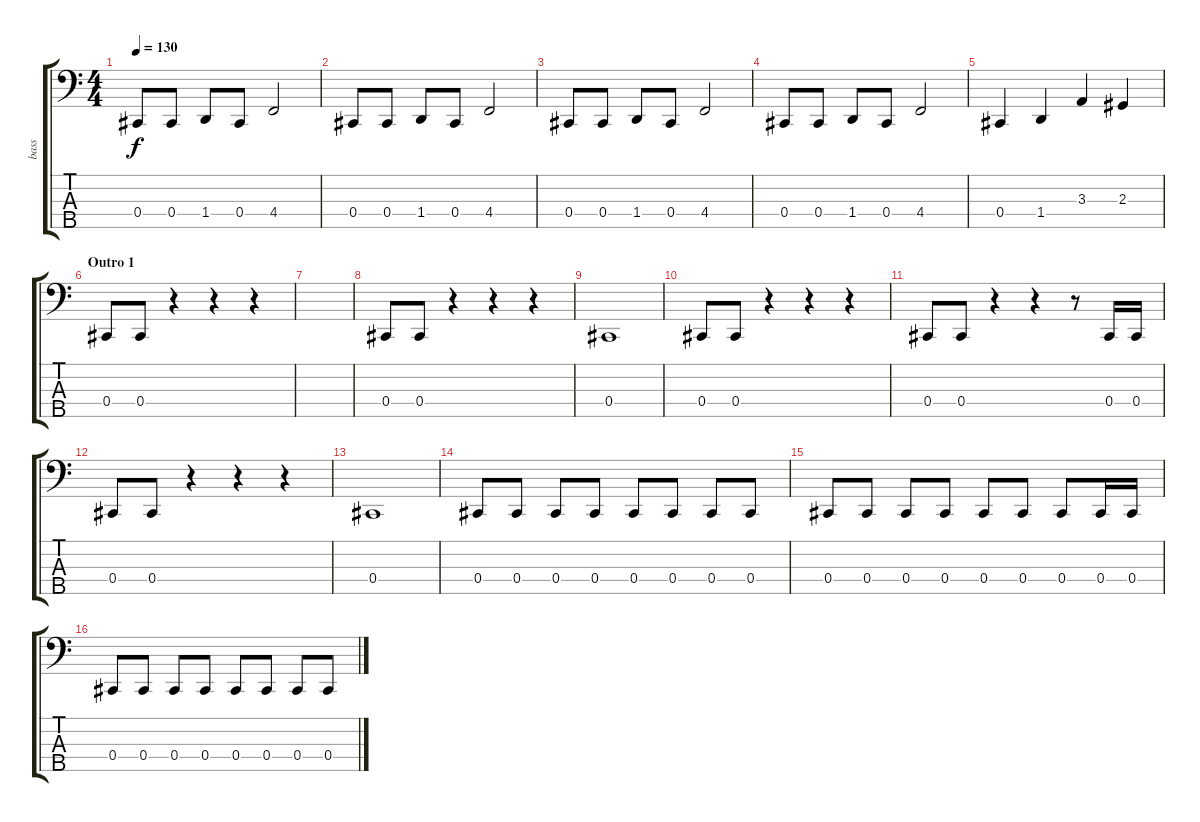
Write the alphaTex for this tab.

\track ("bass" "bass") {instrument electricbasspick}
\staff {score tabs}
\tuning (E2 B1 Gb1 Db1 Ab0) {hide}
\ts (4 4)
\tempo 130
\clef f4
\ks c
0.4.8{dy f} 0.4.8 1.4.8 0.4.8 4.4.2 |
0.4.8 0.4.8 1.4.8 0.4.8 4.4.2 |
0.4.8 0.4.8 1.4.8 0.4.8 4.4.2 |
0.4.8 0.4.8 1.4.8 0.4.8 4.4.2 |
0.4.4 1.4.4 3.3.4 2.3.4 |
\section ("" "Outro 1")
0.4.8 0.4.8 r.4 r.4 r.4 |
|
0.4.8 0.4.8 r.4 r.4 r.4 |
0.4.1 |
0.4.8 0.4.8 r.4 r.4 r.4 |
0.4.8 0.4.8 r.4 r.4 r.8 0.4.16 0.4.16 |
0.4.8 0.4.8 r.4 r.4 r.4 |
0.4.1 |
0.4.8 0.4.8 0.4.8 0.4.8 0.4.8 0.4.8 0.4.8 0.4.8 |
0.4.8 0.4.8 0.4.8 0.4.8 0.4.8 0.4.8 0.4.8 0.4.16 0.4.16 |
0.4.8 0.4.8 0.4.8 0.4.8 0.4.8 0.4.8 0.4.8 0.4.8
